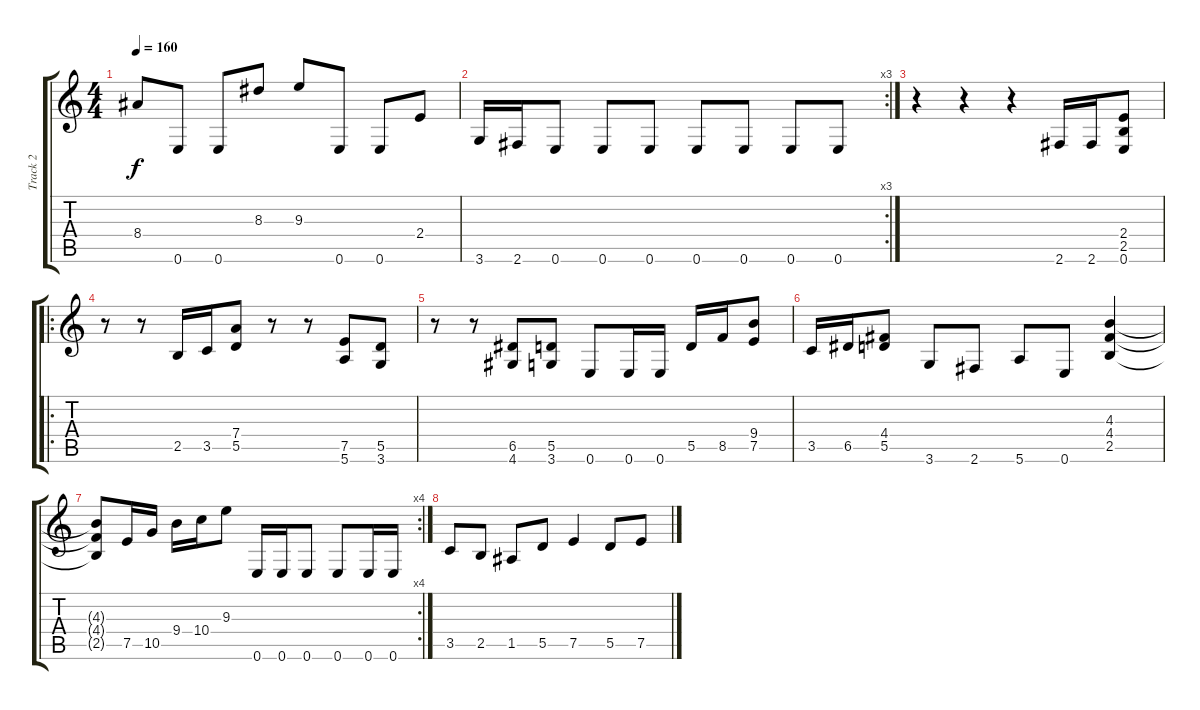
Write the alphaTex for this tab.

\track ("Track 2" "Track 2") {instrument distortionguitar}
\staff {score tabs}
\tuning (E4 B3 G3 D3 A2 E2) {hide}
\ts (4 4)
\tempo 160
\clef g2
\ks c
8.4.8{dy f} 0.6.8 0.6.8 8.3.8 9.3.8 0.6.8 0.6.8 2.4.8 |
\rc 3
3.6.16 2.6.16 0.6.8 0.6.8 0.6.8 0.6.8 0.6.8 0.6.8 0.6.8 |
r.4 r.4 r.4 2.6.16 2.6.16 (2.4 2.5 0.6).8 |
\ro
r.8 r.8 2.5.16 3.5.16 (7.4 5.5).8 r.8 r.8 (7.5 5.6).8 (5.5 3.6).8 |
r.8 r.8 (6.5 4.6).8 (5.5 3.6).8 0.6.8 0.6.16 0.6.16 5.5.16 8.5.16 (9.4 7.5).8 |
3.5.16 6.5.16 (4.4 5.5).8 3.6.8 2.6.8 5.6.8 0.6.8 (4.3 4.4 2.5).4 |
\rc 4
(4.3{t} 4.4{t} 2.5{t}).8 7.5.16 10.5.16 9.4.16 10.4.16 9.3.8 0.6.16 0.6.16 0.6.8 0.6.8 0.6.16 0.6.16 |
3.5.8 2.5.8 1.5.8 5.5.8 7.5.4 5.5.8 7.5.8
